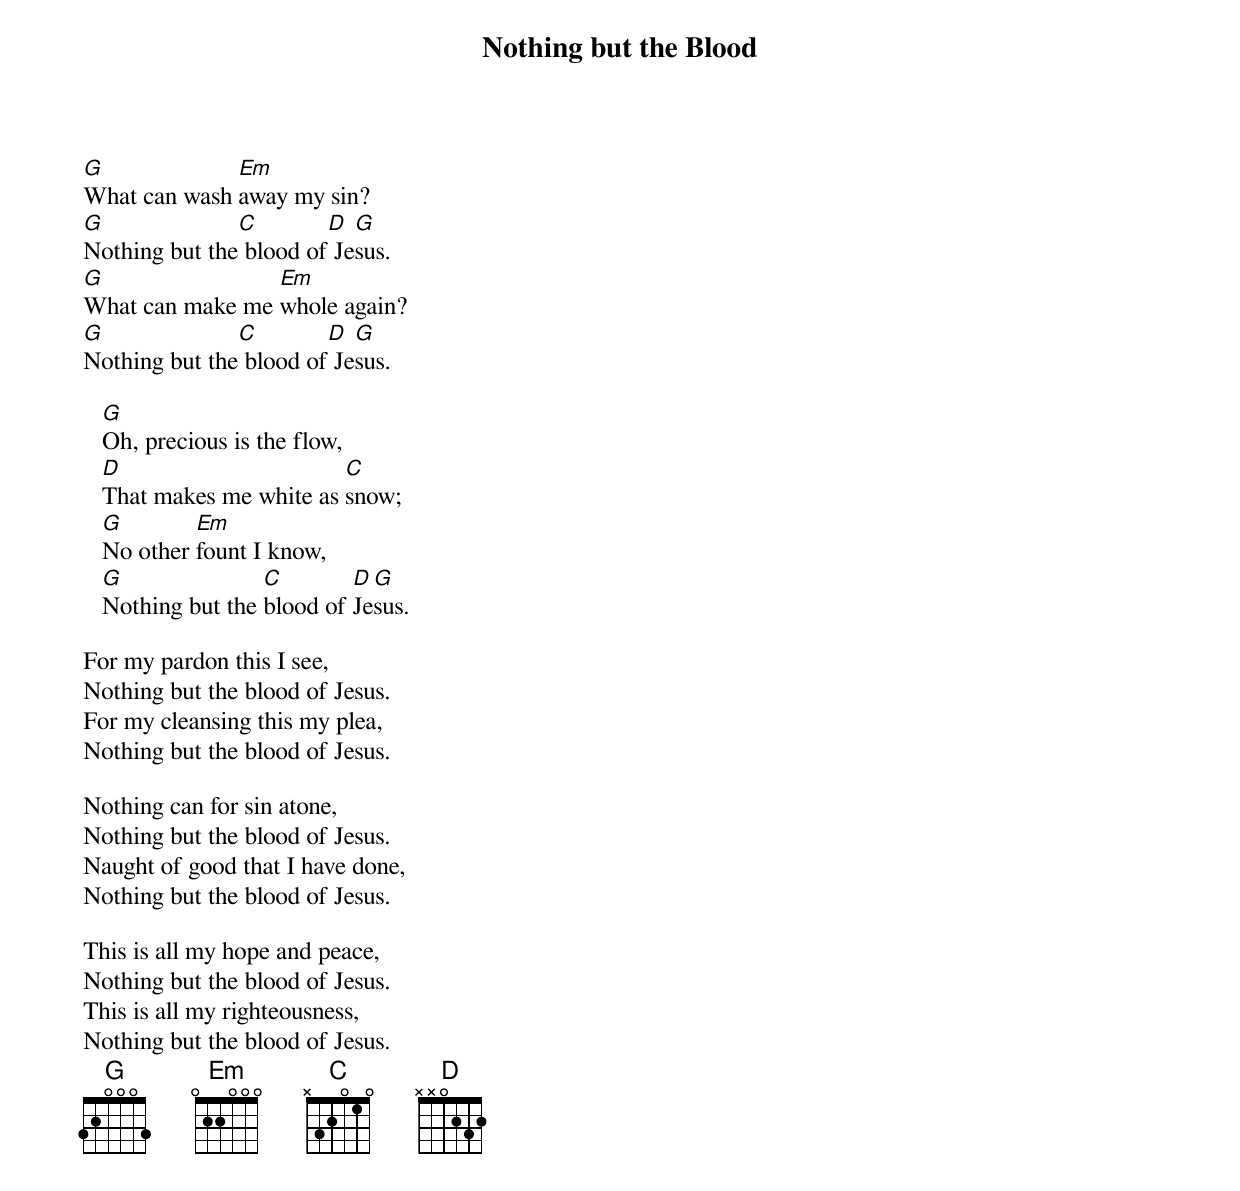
Nothing but the Blood

G             Em
What can wash away my sin?
G              C        D  G
Nothing but the blood of Jesus.
G                Em
What can make me whole again?
G              C        D  G
Nothing but the blood of Jesus.

   G
   Oh, precious is the flow,
   D                      C
   That makes me white as snow;
   G        Em
   No other fount I know,
   G               C        D G
   Nothing but the blood of Jesus.

For my pardon this I see,
Nothing but the blood of Jesus.
For my cleansing this my plea,
Nothing but the blood of Jesus.

Nothing can for sin atone,
Nothing but the blood of Jesus.
Naught of good that I have done,
Nothing but the blood of Jesus.

This is all my hope and peace,
Nothing but the blood of Jesus.
This is all my righteousness,
Nothing but the blood of Jesus.
